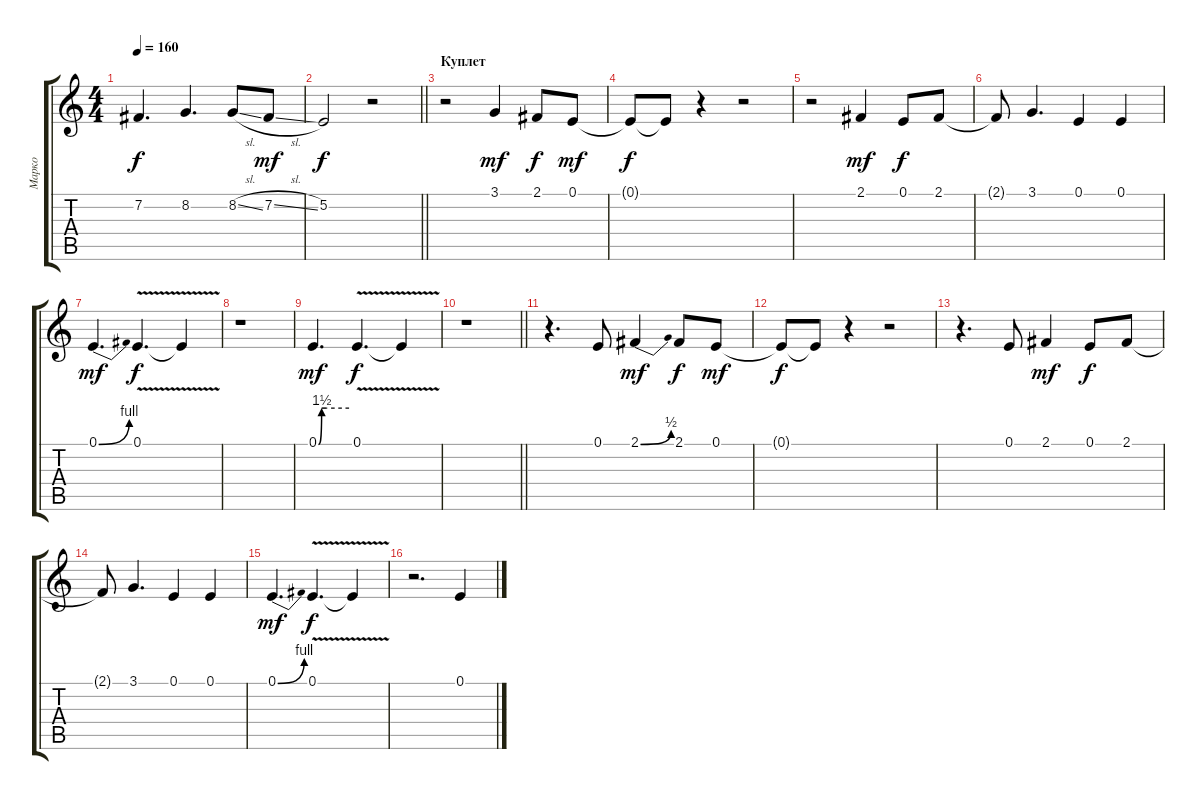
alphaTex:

\track ("Марко" "Марко") {instrument bassoon}
\staff {score tabs}
\tuning (E4 B3 G3 D3 A2 E2) {hide}
\ts (4 4)
\tempo 160
\clef g2
\ks c
7.2.4{d dy f} 8.2.4{d} 8.2{sl}.8 7.2{sl}.8{dy mf} |
\barLineRight lightlight
5.2.2{dy f} r.2 |
\section ("" "Куплет")
r.2 3.1.4{dy mf} 2.1.8{dy f} 0.1.8{dy mf} |
0.1{t}.8{dy f} 0.1{t}.8 r.4 r.2 |
r.2 2.1.4{dy mf} 0.1.8{dy f} 2.1.8 |
2.1{t}.8 3.1.4{d} 0.1.4 0.1.4 |
0.1{be (bend 0 0 60 4)}.4{d dy mf} 0.1{v}.4{d dy f} 0.1{t}.4 |
r.1 |
0.1{be (custom 0 0 6 6 15 6 17 6 60 6)}.4{d dy mf} 0.1{v}.4{d dy f} 0.1{t}.4 |
\barLineRight lightlight
r.1 |
\section ("" " ")
r.4{d} 0.1.8 2.1{be (bend 0 0 60 2)}.4{dy mf} 2.1.8{dy f} 0.1.8{dy mf} |
0.1{t}.8{dy f} 0.1{t}.8 r.4 r.2 |
r.4{d} 0.1.8 2.1.4{dy mf} 0.1.8{dy f} 2.1.8 |
2.1{t}.8 3.1.4{d} 0.1.4 0.1.4 |
0.1{be (bend 0 0 60 4)}.4{d dy mf} 0.1{v}.4{d dy f} 0.1{t}.4 |
r.2{d} 0.1.4
